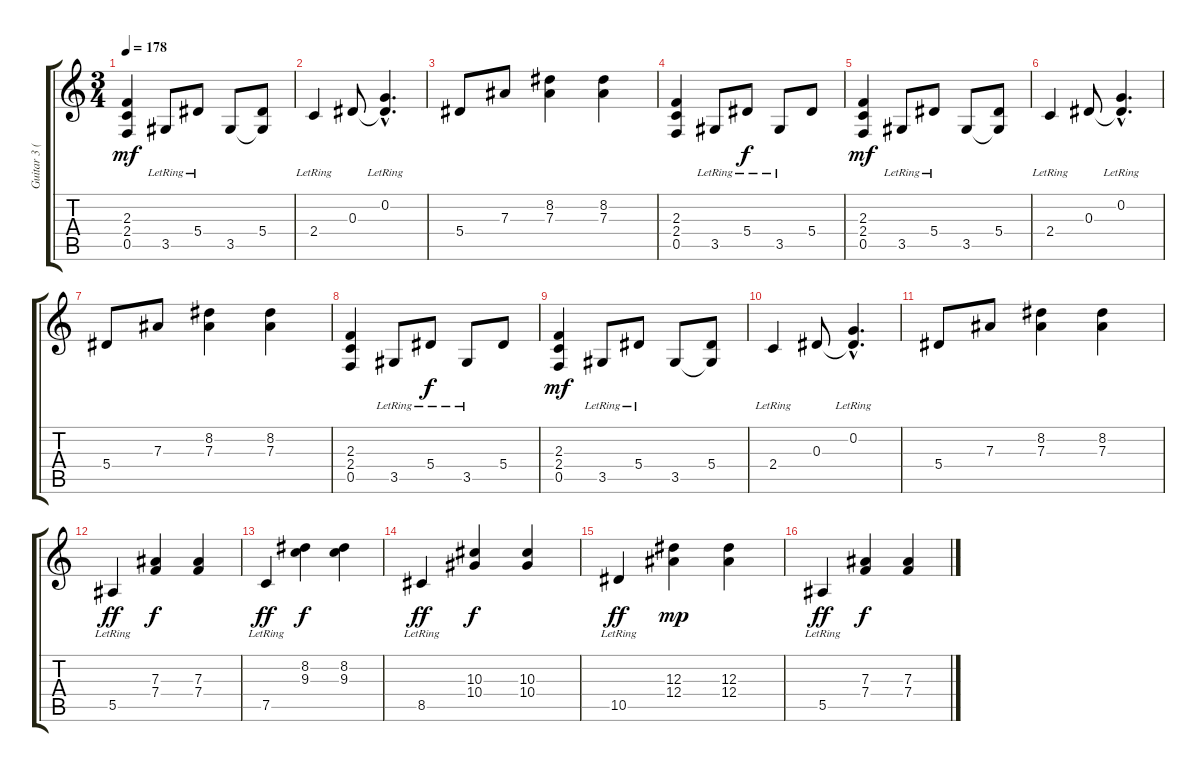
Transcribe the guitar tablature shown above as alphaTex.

\track ("Guitar 3 (Rhytm)" "Guitar 3 (") {instrument distortionguitar}
\staff {score tabs}
\tuning (C4 G3 Eb3 Bb2 F2 C2) {hide}
\ts (3 4)
\tempo 178
\clef g2
\ks c
(2.3 2.4 0.5).4{dy mf} 3.5{lr}.8 5.4{lr}.8 3.5.8 (5.4 3.5{t}).8 |
2.4{lr}.4 0.3.8 (0.2{hac lr} 0.3{hac t}).4{d} |
5.4.8 7.3.8 (8.2 7.3).4 (8.2 7.3).4 |
(2.3 2.4 0.5).4 3.5{lr}.8 5.4{lr}.8{dy f} 3.5{lr}.8 5.4.8 |
(2.3 2.4 0.5).4{dy mf} 3.5{lr}.8 5.4{lr}.8 3.5.8 (5.4 3.5{t}).8 |
2.4{lr}.4 0.3.8 (0.2{hac lr} 0.3{hac t}).4{d} |
5.4.8 7.3.8 (8.2 7.3).4 (8.2 7.3).4 |
(2.3 2.4 0.5).4 3.5{lr}.8 5.4{lr}.8{dy f} 3.5{lr}.8 5.4.8 |
(2.3 2.4 0.5).4{dy mf} 3.5{lr}.8 5.4{lr}.8 3.5.8 (5.4 3.5{t}).8 |
2.4{lr}.4 0.3.8 (0.2{hac lr} 0.3{hac t}).4{d} |
5.4.8 7.3.8 (8.2 7.3).4 (8.2 7.3).4 |
5.5{lr}.4{dy ff balance 10} (7.3 7.4).4{dy f} (7.3 7.4).4 |
7.5{lr}.4{dy ff} (8.2 9.3).4{dy f} (8.2 9.3).4 |
8.5{lr}.4{dy ff} (10.3 10.4).4{dy f} (10.3 10.4).4 |
10.5{lr}.4{dy ff} (12.3 12.4).4{dy mp} (12.3 12.4).4 |
5.5{lr}.4{dy ff} (7.3 7.4).4{dy f} (7.3 7.4).4
